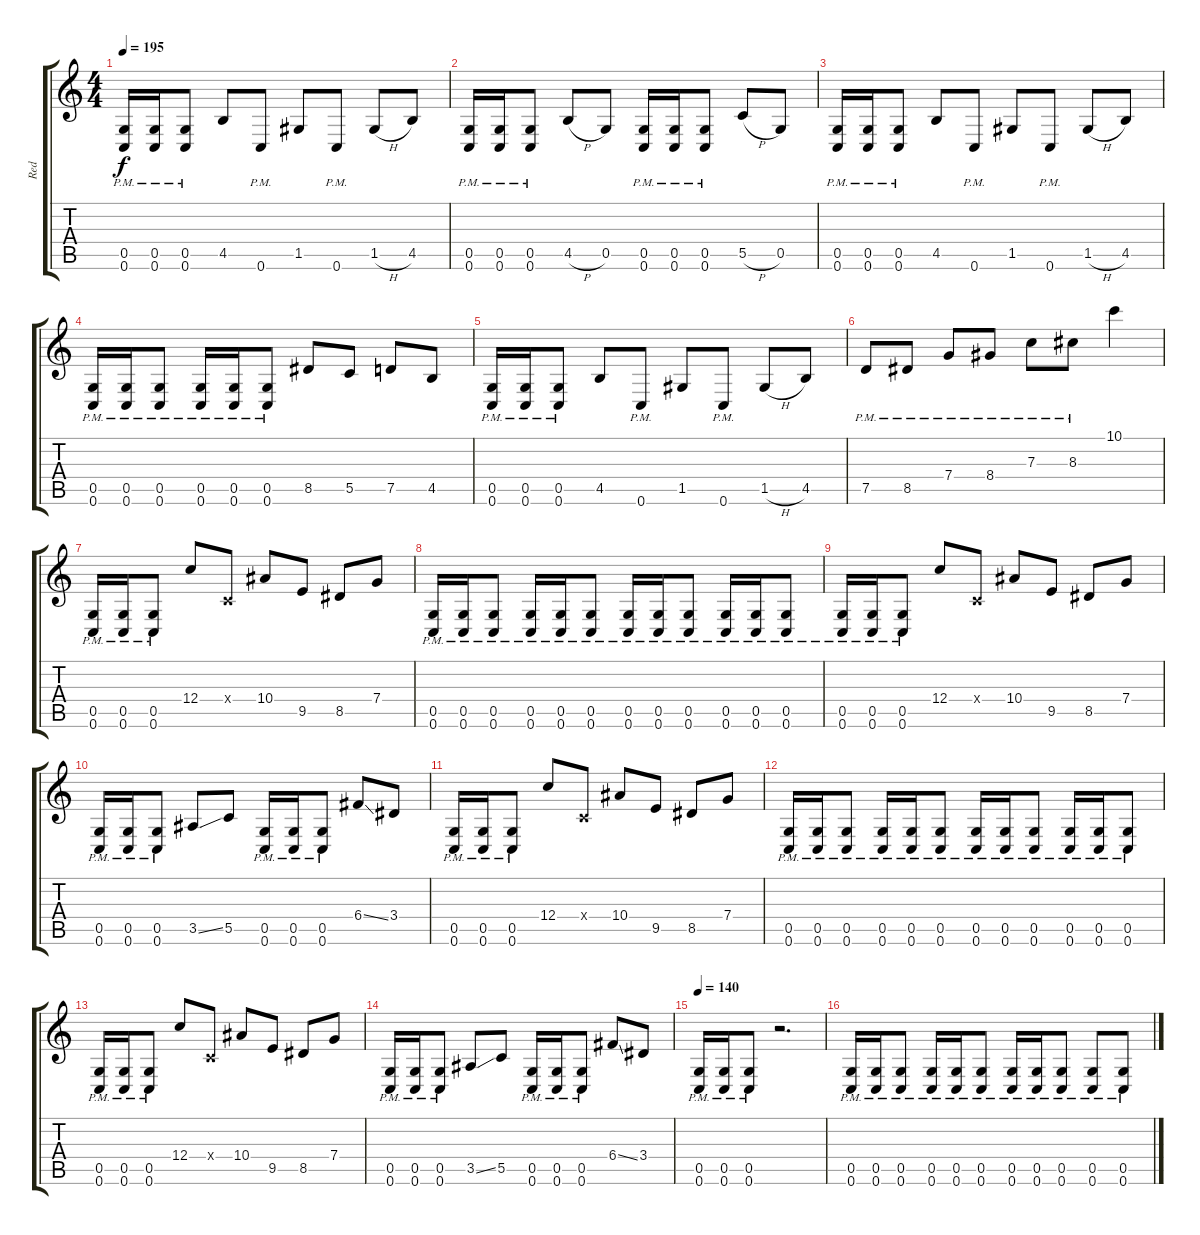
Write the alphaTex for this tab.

\track ("Red" "Red") {instrument distortionguitar}
\staff {score tabs}
\tuning (D4 A3 F3 C3 G2 C2) {hide}
\ts (4 4)
\tempo 195
\clef g2
\ks c
(0.5{pm} 0.6{pm}).16{dy f} (0.5{pm} 0.6{pm}).16 (0.5{pm} 0.6{pm}).8 4.5.8 0.6{pm}.8 1.5.8 0.6{pm}.8 1.5{h}.8 4.5.8 |
(0.5{pm} 0.6{pm}).16 (0.5{pm} 0.6{pm}).16 (0.5{pm} 0.6{pm}).8 4.5{h}.8 0.5.8 (0.5{pm} 0.6{pm}).16 (0.5{pm} 0.6{pm}).16 (0.5{pm} 0.6{pm}).8 5.5{h}.8 0.5.8 |
(0.5{pm} 0.6{pm}).16 (0.5{pm} 0.6{pm}).16 (0.5{pm} 0.6{pm}).8 4.5.8 0.6{pm}.8 1.5.8 0.6{pm}.8 1.5{h}.8 4.5.8 |
(0.5{pm} 0.6{pm}).16 (0.5{pm} 0.6{pm}).16 (0.5{pm} 0.6{pm}).8 (0.5{pm} 0.6{pm}).16 (0.5{pm} 0.6{pm}).16 (0.5{pm} 0.6{pm}).8 8.5.8 5.5.8 7.5.8 4.5.8 |
(0.5{pm} 0.6{pm}).16 (0.5{pm} 0.6{pm}).16 (0.5{pm} 0.6{pm}).8 4.5.8 0.6{pm}.8 1.5.8 0.6{pm}.8 1.5{h}.8 4.5.8 |
7.5{pm}.8 8.5{pm}.8 7.4{pm}.8 8.4{pm}.8 7.3{pm}.8 8.3{pm}.8 10.1.4 |
(0.5{pm} 0.6{pm}).16 (0.5{pm} 0.6{pm}).16 (0.5{pm} 0.6{pm}).8 12.4.8 0.4{x}.8 10.4.8 9.5.8 8.5.8 7.4.8 |
(0.5{pm} 0.6{pm}).16 (0.5{pm} 0.6{pm}).16 (0.5{pm} 0.6{pm}).8 (0.5{pm} 0.6{pm}).16 (0.5{pm} 0.6{pm}).16 (0.5{pm} 0.6{pm}).8 (0.5{pm} 0.6{pm}).16 (0.5{pm} 0.6{pm}).16 (0.5{pm} 0.6{pm}).8 (0.5{pm} 0.6{pm}).16 (0.5{pm} 0.6{pm}).16 (0.5{pm} 0.6{pm}).8 |
(0.5{pm} 0.6{pm}).16 (0.5{pm} 0.6{pm}).16 (0.5{pm} 0.6{pm}).8 12.4.8 0.4{x}.8 10.4.8 9.5.8 8.5.8 7.4.8 |
(0.5{pm} 0.6{pm}).16 (0.5{pm} 0.6{pm}).16 (0.5{pm} 0.6{pm}).8 3.5{ss}.8 5.5.8 (0.5{pm} 0.6{pm}).16 (0.5{pm} 0.6{pm}).16 (0.5{pm} 0.6{pm}).8 6.4{ss}.8 3.4.8 |
(0.5{pm} 0.6{pm}).16 (0.5{pm} 0.6{pm}).16 (0.5{pm} 0.6{pm}).8 12.4.8 0.4{x}.8 10.4.8 9.5.8 8.5.8 7.4.8 |
(0.5{pm} 0.6{pm}).16 (0.5{pm} 0.6{pm}).16 (0.5{pm} 0.6{pm}).8 (0.5{pm} 0.6{pm}).16 (0.5{pm} 0.6{pm}).16 (0.5{pm} 0.6{pm}).8 (0.5{pm} 0.6{pm}).16 (0.5{pm} 0.6{pm}).16 (0.5{pm} 0.6{pm}).8 (0.5{pm} 0.6{pm}).16 (0.5{pm} 0.6{pm}).16 (0.5{pm} 0.6{pm}).8 |
(0.5{pm} 0.6{pm}).16 (0.5{pm} 0.6{pm}).16 (0.5{pm} 0.6{pm}).8 12.4.8 0.4{x}.8 10.4.8 9.5.8 8.5.8 7.4.8 |
(0.5{pm} 0.6{pm}).16 (0.5{pm} 0.6{pm}).16 (0.5{pm} 0.6{pm}).8 3.5{ss}.8 5.5.8 (0.5{pm} 0.6{pm}).16 (0.5{pm} 0.6{pm}).16 (0.5{pm} 0.6{pm}).8 6.4{ss}.8 3.4.8 |
\tempo 140
(0.5{pm} 0.6{pm}).16 (0.5{pm} 0.6{pm}).16 (0.5{pm} 0.6{pm}).8 r.2{d} |
(0.5{pm} 0.6{pm}).16 (0.5{pm} 0.6{pm}).16 (0.5{pm} 0.6{pm}).8 (0.5{pm} 0.6{pm}).16 (0.5{pm} 0.6{pm}).16 (0.5{pm} 0.6{pm}).8 (0.5{pm} 0.6{pm}).16 (0.5{pm} 0.6{pm}).16 (0.5{pm} 0.6{pm}).8 (0.5{pm} 0.6{pm}).8 (0.5{pm} 0.6{pm}).8
